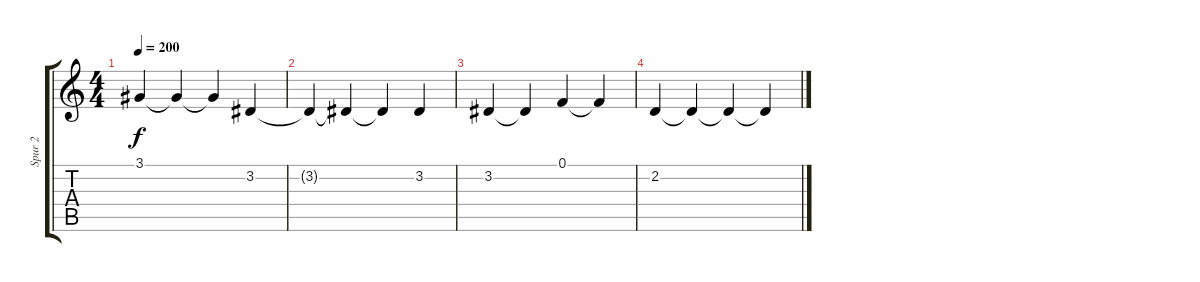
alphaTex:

\track ("Spur 2" "Spur 2") {instrument fx5brightness}
\staff {score tabs}
\tuning (F4 C4 Ab3 Eb3 Bb2 F2) {hide}
\ts (4 4)
\tempo 200
\clef g2
\ks c
3.1.4{dy f} 3.1{t}.4 3.1{t}.4 3.2.4 |
3.2{t}.4 3.2{t}.4 3.2{t}.4 3.2.4 |
3.2.4 3.2{t}.4 0.1.4 0.1{t}.4 |
2.2.4 2.2{t}.4 2.2{t}.4 2.2{t}.4
